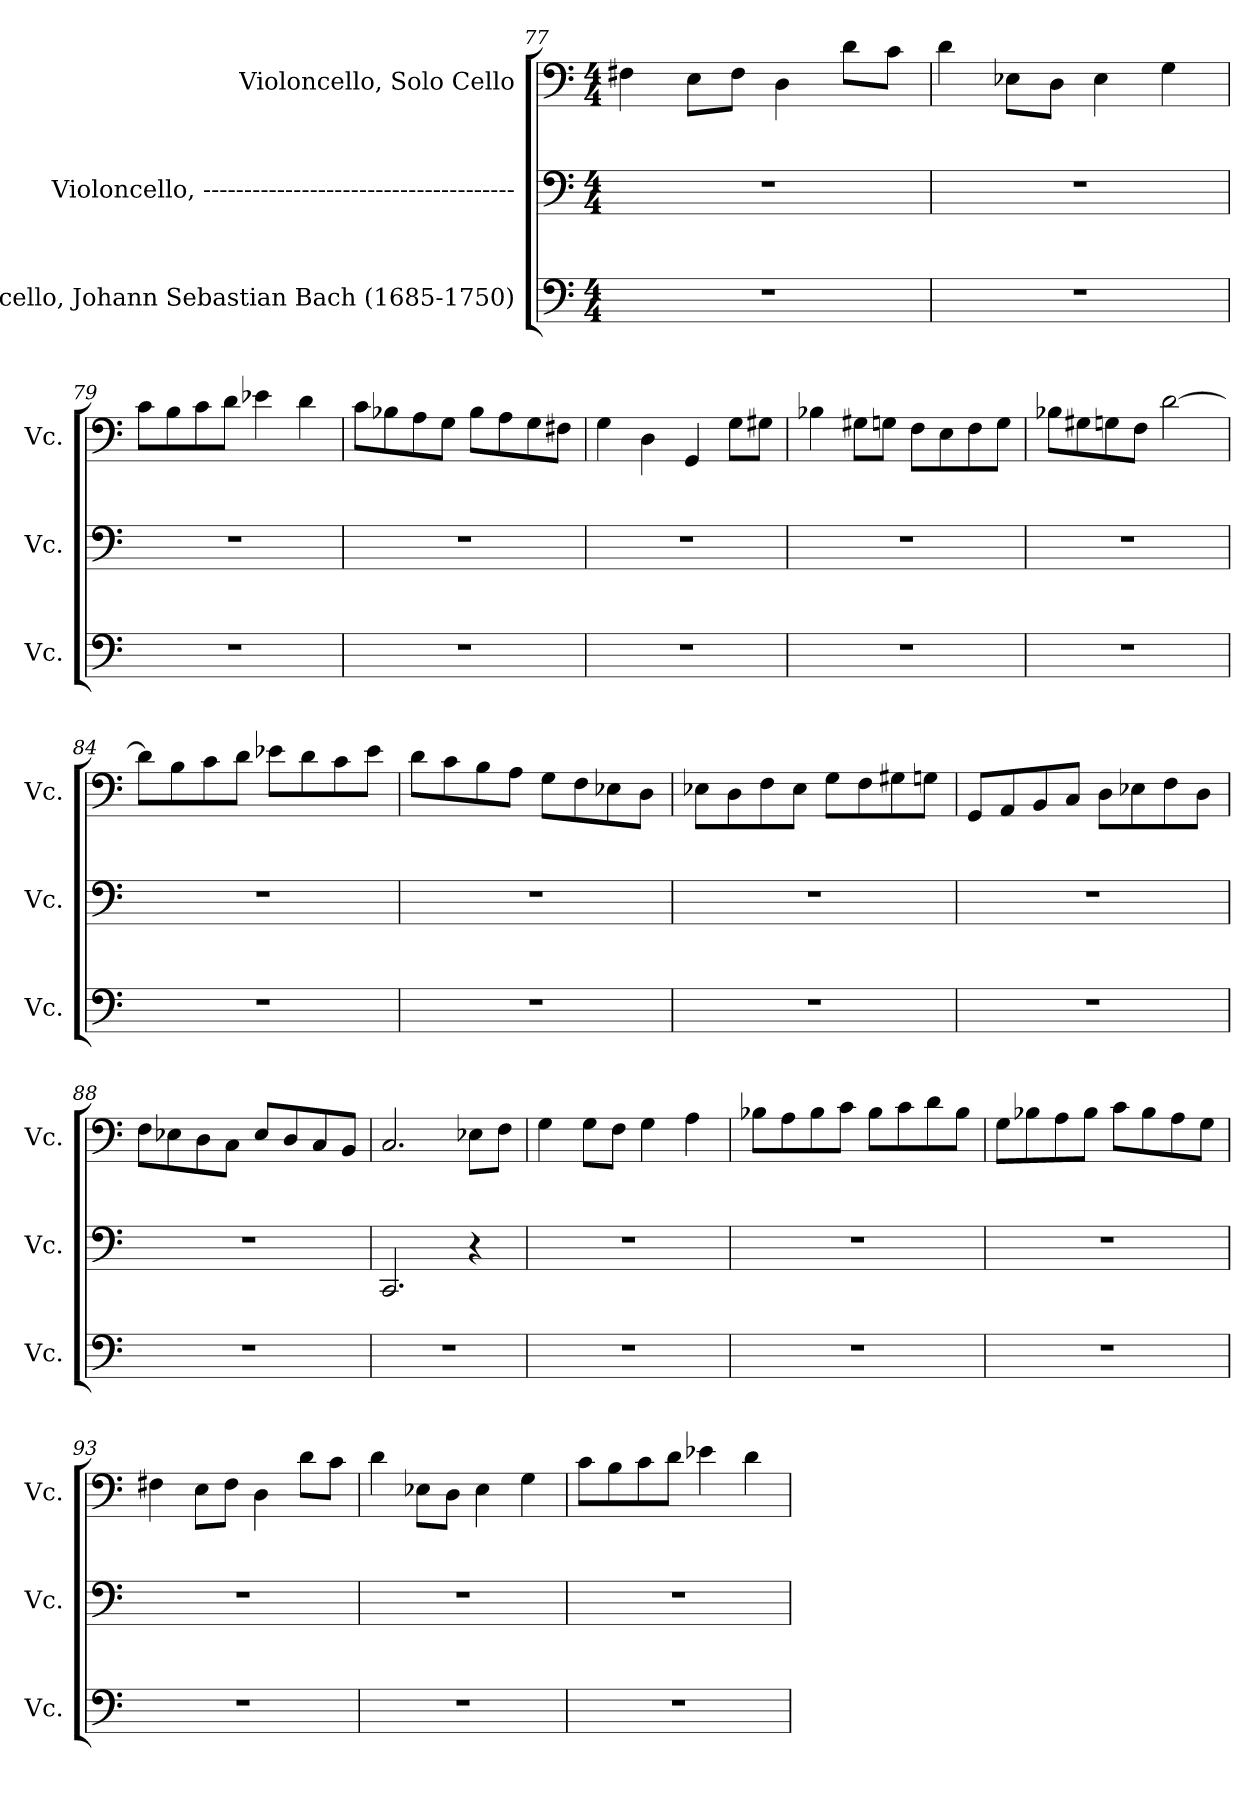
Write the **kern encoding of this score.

**kern	**kern	**kern
*part3	*part2	*part1
*staff3	*staff2	*staff1
*I"Violoncello, Johann Sebastian Bach  (1685-1750)	*I"Violoncello, --------------------------------------	*I"Violoncello, Solo Cello
*I'Vc.	*I'Vc.	*I'Vc.
!!LO:LB:g=z
*clefF4	*clefF4	*clefF4
*k[]	*k[]	*k[]
*M4/4	*M4/4	*M4/4
=77	=77	=77
1r	1r	4F#X\
.	.	8E\L
.	.	8F#\J
.	.	4D\
.	.	8d\L
.	.	8c\J
=78	=78	=78
1r	1r	4d\
.	.	8E-X\L
.	.	8D\J
.	.	4E-\
.	.	4G\
=79	=79	=79
1r	1r	8c\L
.	.	8B\
.	.	8c\
.	.	8d\J
.	.	4e-X\
.	.	4d\
=80	=80	=80
1r	1r	8c\L
.	.	8B-X\
.	.	8A\
.	.	8G\J
.	.	8B-\L
.	.	8A\
.	.	8G\
.	.	8F#X\J
=81	=81	=81
1r	1r	4G\
.	.	4D\
.	.	4GG/
.	.	8G\L
.	.	8G#X\J
!!LO:PB:g=z
=82	=82	=82
1r	1r	4B-X\
.	.	8G#X\L
.	.	8Gn\J
.	.	8F\L
.	.	8E\
.	.	8F\
.	.	8G\J
=83	=83	=83
1r	1r	8B-X\L
.	.	8G#X\
.	.	8Gn\
.	.	8F\J
.	.	[2d\
=84	=84	=84
1r	1r	8d\L]
.	.	8B\
.	.	8c\
.	.	8d\J
.	.	8e-X\L
.	.	8d\
.	.	8c\
.	.	8e-\J
=85	=85	=85
1r	1r	8d\L
.	.	8c\
.	.	8B\
.	.	8A\J
.	.	8G\L
.	.	8F\
.	.	8E-X\
.	.	8D\J
!!LO:LB:g=z
=86	=86	=86
1r	1r	8E-X\L
.	.	8D\
.	.	8F\
.	.	8E-\J
.	.	8G\L
.	.	8F\
.	.	8G#X\
.	.	8Gn\J
=87	=87	=87
1r	1r	8GG/L
.	.	8AA/
.	.	8BB/
.	.	8C/J
.	.	8D\L
.	.	8E-X\
.	.	8F\
.	.	8D\J
=88	=88	=88
1r	1r	8F\L
.	.	8E-X\
.	.	8D\
.	.	8C\J
.	.	8E-/L
.	.	8D/
.	.	8C/
.	.	8BB/J
=89	=89	=89
1r	2.CC/	2.C/
.	4r	8E-X\L
.	.	8F\J
=90	=90	=90
1r	1r	4G\
.	.	8G\L
.	.	8F\J
.	.	4G\
.	.	4A\
!!LO:LB:g=z
=91	=91	=91
1r	1r	8B-X\L
.	.	8A\
.	.	8B-\
.	.	8c\J
.	.	8B-\L
.	.	8c\
.	.	8d\
.	.	8B-\J
=92	=92	=92
1r	1r	8G\L
.	.	8B-X\
.	.	8A\
.	.	8B-\J
.	.	8c\L
.	.	8B-\
.	.	8A\
.	.	8G\J
=93	=93	=93
1r	1r	4F#X\
.	.	8E\L
.	.	8F#\J
.	.	4D\
.	.	8d\L
.	.	8c\J
=94	=94	=94
1r	1r	4d\
.	.	8E-X\L
.	.	8D\J
.	.	4E-\
.	.	4G\
=95	=95	=95
1r	1r	8c\L
.	.	8B\
.	.	8c\
.	.	8d\J
.	.	4e-X\
.	.	4d\
=	=	=
*-	*-	*-
